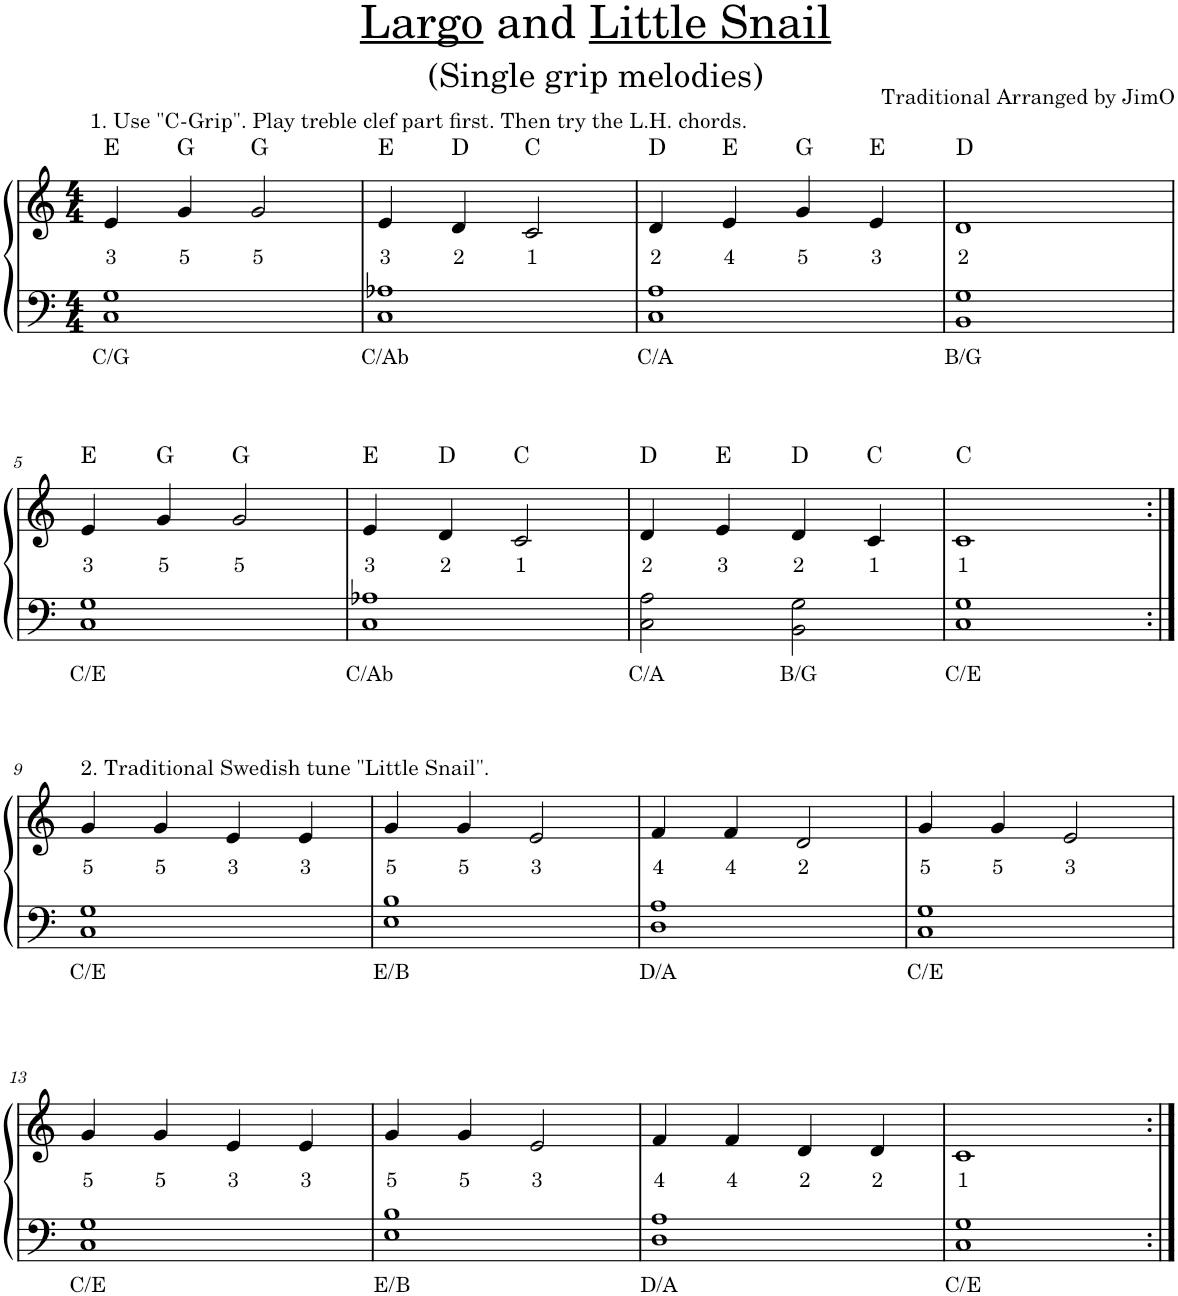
**kern	**text	**kern	**text	**harte
*part1	*part1	*part1	*part1	*part1
*staff2	*staff2	*staff1	*staff1	*
*I"Piano	*	*	*	*
*I'Pno.	*	*	*	*
*clefF4	*	*clefG2	*	*
*k[]	*	*k[]	*	*
*M4/4	*	*M4/4	*	*
=1	=1	=1	=1	=1
!	!	!LO:TX:a:t=1. Use "C-Grip". Play treble clef part first. Then try the L.H. chords.	!	!
!	!LO:LY:b	!	!LO:LY:b	!
1C 1G	C/G	4e/	3	E:maj
!	!	!	!LO:LY:b	!
.	.	4g/	5	G:maj
!	!	!	!LO:LY:b	!
.	.	2g/	5	G:maj
=2	=2	=2	=2	=2
!	!LO:LY:b	!	!LO:LY:b	!
1C 1A-X	C/Ab	4e/	3	E:maj
!	!	!	!LO:LY:b	!
.	.	4d/	2	D:maj
!	!	!	!LO:LY:b	!
.	.	2c/	1	C:maj
=3	=3	=3	=3	=3
!	!LO:LY:b	!	!LO:LY:b	!
1C 1A	C/A	4d/	2	D:maj
!	!	!	!LO:LY:b	!
.	.	4e/	4	E:maj
!	!	!	!LO:LY:b	!
.	.	4g/	5	G:maj
!	!	!	!LO:LY:b	!
.	.	4e/	3	E:maj
=4	=4	=4	=4	=4
!	!LO:LY:b	!	!LO:LY:b	!
1BB 1G	B/G	1d	2	D:maj
!!LO:LB:g=z
=5	=5	=5	=5	=5
!	!LO:LY:b	!	!LO:LY:b	!
1C 1G	C/E	4e/	3	E:maj
!	!	!	!LO:LY:b	!
.	.	4g/	5	G:maj
!	!	!	!LO:LY:b	!
.	.	2g/	5	G:maj
=6	=6	=6	=6	=6
!	!LO:LY:b	!	!LO:LY:b	!
1C 1A-X	C/Ab	4e/	3	E:maj
!	!	!	!LO:LY:b	!
.	.	4d/	2	D:maj
!	!	!	!LO:LY:b	!
.	.	2c/	1	C:maj
=7	=7	=7	=7	=7
!	!LO:LY:b	!	!LO:LY:b	!
2C\ 2A\	C/A	4d/	2	D:maj
!	!	!	!LO:LY:b	!
.	.	4e/	3	E:maj
!	!LO:LY:b	!	!LO:LY:b	!
2BB\ 2G\	B/G	4d/	2	D:maj
!	!	!	!LO:LY:b	!
.	.	4c/	1	C:maj
=8	=8	=8	=8	=8
!	!LO:LY:b	!	!LO:LY:b	!
1C 1G	C/E	1c	1	C:maj
!!LO:LB:g=z
=9:|!	=9:|!	=9:|!	=9:|!	=9:|!
!	!	!LO:TX:a:t=2. Traditional Swedish tune "Little Snail".	!	!
!	!LO:LY:b	!	!LO:LY:b	!
1C 1G	C/E	4g/	5	.
!	!	!	!LO:LY:b	!
.	.	4g/	5	.
!	!	!	!LO:LY:b	!
.	.	4e/	3	.
!	!	!	!LO:LY:b	!
.	.	4e/	3	.
=10	=10	=10	=10	=10
!	!LO:LY:b	!	!LO:LY:b	!
1E 1B	E/B	4g/	5	.
!	!	!	!LO:LY:b	!
.	.	4g/	5	.
!	!	!	!LO:LY:b	!
.	.	2e/	3	.
=11	=11	=11	=11	=11
!	!LO:LY:b	!	!LO:LY:b	!
1D 1A	D/A	4f/	4	.
!	!	!	!LO:LY:b	!
.	.	4f/	4	.
!	!	!	!LO:LY:b	!
.	.	2d/	2	.
=12	=12	=12	=12	=12
!	!LO:LY:b	!	!LO:LY:b	!
1C 1G	C/E	4g/	5	.
!	!	!	!LO:LY:b	!
.	.	4g/	5	.
!	!	!	!LO:LY:b	!
.	.	2e/	3	.
!!LO:LB:g=z
=13	=13	=13	=13	=13
!	!LO:LY:b	!	!LO:LY:b	!
1C 1G	C/E	4g/	5	.
!	!	!	!LO:LY:b	!
.	.	4g/	5	.
!	!	!	!LO:LY:b	!
.	.	4e/	3	.
!	!	!	!LO:LY:b	!
.	.	4e/	3	.
=14	=14	=14	=14	=14
!	!LO:LY:b	!	!LO:LY:b	!
1E 1B	E/B	4g/	5	.
!	!	!	!LO:LY:b	!
.	.	4g/	5	.
!	!	!	!LO:LY:b	!
.	.	2e/	3	.
=15	=15	=15	=15	=15
!	!LO:LY:b	!	!LO:LY:b	!
1D 1A	D/A	4f/	4	.
!	!	!	!LO:LY:b	!
.	.	4f/	4	.
!	!	!	!LO:LY:b	!
.	.	4d/	2	.
!	!	!	!LO:LY:b	!
.	.	4d/	2	.
=16	=16	=16	=16	=16
!	!LO:LY:b	!	!LO:LY:b	!
1C 1G	C/E	1c	1	.
=:|!	=:|!	=:|!	=:|!	=:|!
*-	*-	*-	*-	*-
